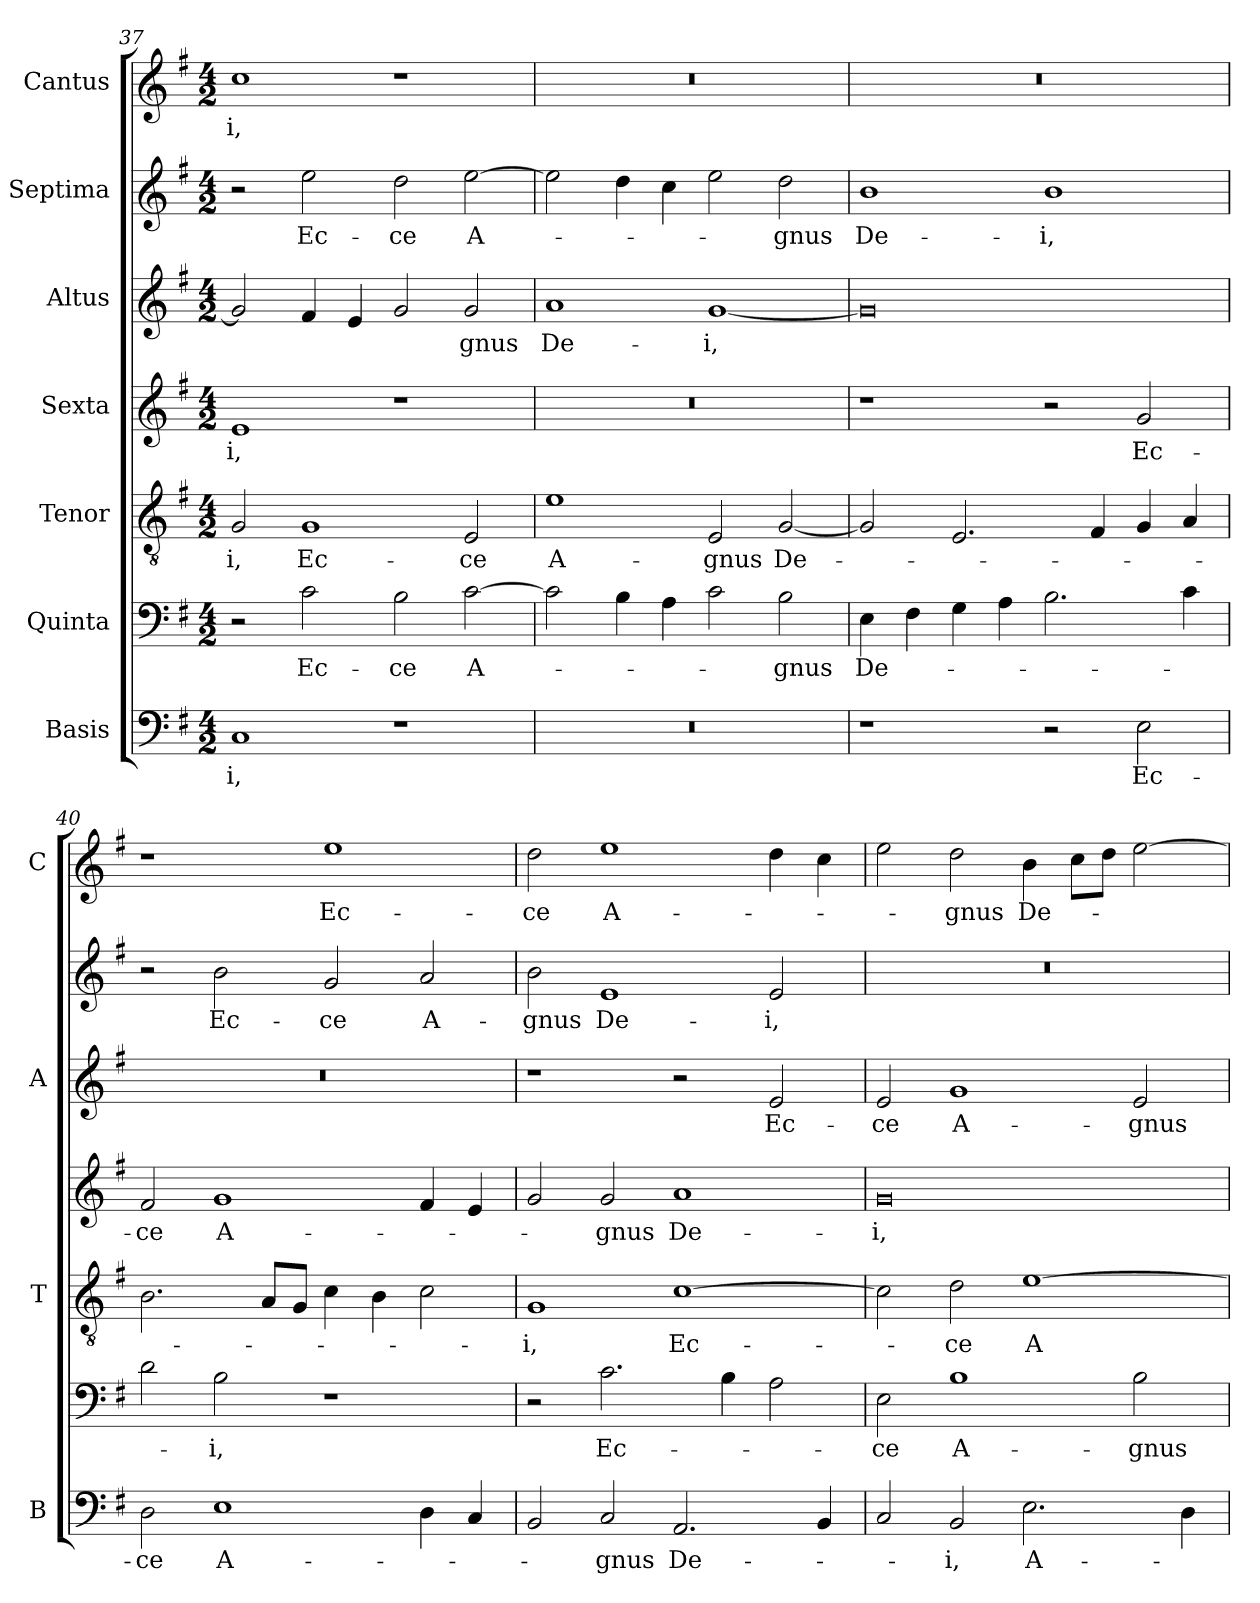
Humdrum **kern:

**kern	**text	**kern	**text	**kern	**text	**kern	**text	**kern	**text	**kern	**text	**kern	**text
*part7	*part7	*part6	*part6	*part5	*part5	*part4	*part4	*part3	*part3	*part2	*part2	*part1	*part1
*staff7	*staff7	*staff6	*staff6	*staff5	*staff5	*staff4	*staff4	*staff3	*staff3	*staff2	*staff2	*staff1	*staff1
*I"Basis	*	*I"Quinta	*	*I"Tenor	*	*I"Sexta	*	*I"Altus	*	*I"Septima	*	*I"Cantus	*
*I'B	*	*	*	*I'T	*	*	*	*I'A	*	*	*	*I'C	*
*clefF4	*	*clefF4	*	*clefGv2	*	*clefG2	*	*clefG2	*	*clefG2	*	*clefG2	*
*k[f#]	*	*k[f#]	*	*k[f#]	*	*k[f#]	*	*k[f#]	*	*k[f#]	*	*k[f#]	*
*G:	*	*G:	*	*G:	*	*G:	*	*G:	*	*G:	*	*G:	*
*M4/2	*	*M4/2	*	*M4/2	*	*M4/2	*	*M4/2	*	*M4/2	*	*M4/2	*
=37	=37	=37	=37	=37	=37	=37	=37	=37	=37	=37	=37	=37	=37
!	!LO:LY:b	!	!	!	!	!	!	!	!	!	!	!	!
!	!	!	!	!	!LO:LY:b	!	!	!	!	!	!	!	!
!	!	!	!	!	!	!	!LO:LY:b	!	!	!	!	!	!
!	!	!	!	!	!	!	!	!	!	!	!	!	!LO:LY:b
1C	-i,	2r	.	2G/	-i,	1e	-i,	2g/]	.	2r	.	1cc	-i,
!	!	!	!LO:LY:b	!	!	!	!	!	!	!	!	!	!
!	!	!	!	!	!LO:LY:b	!	!	!	!	!	!	!	!
!	!	!	!	!	!	!	!	!	!	!	!LO:LY:b	!	!
.	.	2c\	Ec-	1G	Ec-	.	.	4f#/	.	2ee\	Ec-	.	.
.	.	.	.	.	.	.	.	4e/	.	.	.	.	.
!	!	!	!LO:LY:b	!	!	!	!	!	!	!	!	!	!
!	!	!	!	!	!	!	!	!	!	!	!LO:LY:b	!	!
1r	.	2B\	-ce	.	.	1r	.	2g/	.	2dd\	-ce	1r	.
!	!	!	!LO:LY:b	!	!	!	!	!	!	!	!	!	!
!	!	!	!	!	!LO:LY:b	!	!	!	!	!	!	!	!
!	!	!	!	!	!	!	!	!	!LO:LY:b	!	!	!	!
!	!	!	!	!	!	!	!	!	!	!	!LO:LY:b	!	!
.	.	[2c\	A-	2E/	-ce	.	.	2g/	-gnus	[2ee\	A-	.	.
=38	=38	=38	=38	=38	=38	=38	=38	=38	=38	=38	=38	=38	=38
!	!	!	!	!	!LO:LY:b	!	!	!	!	!	!	!	!
!	!	!	!	!	!	!	!	!	!LO:LY:b	!	!	!	!
0r	.	2c\]	.	1e	A-	0r	.	1a	De-	2ee\]	.	0r	.
.	.	4B\	.	.	.	.	.	.	.	4dd\	.	.	.
.	.	4A\	.	.	.	.	.	.	.	4cc\	.	.	.
!	!	!	!	!	!LO:LY:b	!	!	!	!	!	!	!	!
!	!	!	!	!	!	!	!	!	!LO:LY:b	!	!	!	!
.	.	2c\	.	2E/	-gnus	.	.	[1g	-i,	2ee\	.	.	.
!	!	!	!LO:LY:b	!	!	!	!	!	!	!	!	!	!
!	!	!	!	!	!LO:LY:b	!	!	!	!	!	!	!	!
!	!	!	!	!	!	!	!	!	!	!	!LO:LY:b	!	!
.	.	2B\	-gnus	[2G/	De-	.	.	.	.	2dd\	-gnus	.	.
=39	=39	=39	=39	=39	=39	=39	=39	=39	=39	=39	=39	=39	=39
!	!	!	!LO:LY:b	!	!	!	!	!	!	!	!	!	!
!	!	!	!	!	!	!	!	!	!	!	!LO:LY:b	!	!
1r	.	4E\	De-	2G/]	.	1r	.	0g]	.	1b	De-	0r	.
.	.	4F#\	.	.	.	.	.	.	.	.	.	.	.
.	.	4G\	.	2.E/	.	.	.	.	.	.	.	.	.
.	.	4A\	.	.	.	.	.	.	.	.	.	.	.
!	!	!	!	!	!	!	!	!	!	!	!LO:LY:b	!	!
2r	.	2.B\	.	.	.	2r	.	.	.	1b	-i,	.	.
.	.	.	.	4F#/	.	.	.	.	.	.	.	.	.
!	!LO:LY:b	!	!	!	!	!	!	!	!	!	!	!	!
!	!	!	!	!	!	!	!LO:LY:b	!	!	!	!	!	!
2E\	Ec-	.	.	4G/	.	2g/	Ec-	.	.	.	.	.	.
.	.	4c\	.	4A/	.	.	.	.	.	.	.	.	.
!!LO:PB:g=z
=40	=40	=40	=40	=40	=40	=40	=40	=40	=40	=40	=40	=40	=40
!	!LO:LY:b	!	!	!	!	!	!	!	!	!	!	!	!
!	!	!	!	!	!	!	!LO:LY:b	!	!	!	!	!	!
2D\	-ce	2d\	.	2.B\	.	2f#/	-ce	0r	.	2r	.	1r	.
!	!LO:LY:b	!	!	!	!	!	!	!	!	!	!	!	!
!	!	!	!LO:LY:b	!	!	!	!	!	!	!	!	!	!
!	!	!	!	!	!	!	!LO:LY:b	!	!	!	!	!	!
!	!	!	!	!	!	!	!	!	!	!	!LO:LY:b	!	!
1E	A-	2B\	-i,	.	.	1g	A-	.	.	2b\	Ec-	.	.
.	.	.	.	8A/L	.	.	.	.	.	.	.	.	.
.	.	.	.	8G/J	.	.	.	.	.	.	.	.	.
!	!	!	!	!	!	!	!	!	!	!	!LO:LY:b	!	!
!	!	!	!	!	!	!	!	!	!	!	!	!	!LO:LY:b
.	.	1r	.	4c\	.	.	.	.	.	2g/	-ce	1ee	Ec-
.	.	.	.	4B\	.	.	.	.	.	.	.	.	.
!	!	!	!	!	!	!	!	!	!	!	!LO:LY:b	!	!
4D\	.	.	.	2c\	.	4f#/	.	.	.	2a/	A-	.	.
4C/	.	.	.	.	.	4e/	.	.	.	.	.	.	.
=41	=41	=41	=41	=41	=41	=41	=41	=41	=41	=41	=41	=41	=41
!	!	!	!	!	!LO:LY:b	!	!	!	!	!	!	!	!
!	!	!	!	!	!	!	!	!	!	!	!LO:LY:b	!	!
!	!	!	!	!	!	!	!	!	!	!	!	!	!LO:LY:b
2BB/	.	2r	.	1G	-i,	2g/	.	1r	.	2b\	-gnus	2dd\	-ce
!	!LO:LY:b	!	!	!	!	!	!	!	!	!	!	!	!
!	!	!	!LO:LY:b	!	!	!	!	!	!	!	!	!	!
!	!	!	!	!	!	!	!LO:LY:b	!	!	!	!	!	!
!	!	!	!	!	!	!	!	!	!	!	!LO:LY:b	!	!
!	!	!	!	!	!	!	!	!	!	!	!	!	!LO:LY:b
2C/	-gnus	2.c\	Ec-	.	.	2g/	-gnus	.	.	1e	De-	1ee	A-
!	!LO:LY:b	!	!	!	!	!	!	!	!	!	!	!	!
!	!	!	!	!	!LO:LY:b	!	!	!	!	!	!	!	!
!	!	!	!	!	!	!	!LO:LY:b	!	!	!	!	!	!
2.AA/	De-	.	.	[1c	Ec-	1a	De-	2r	.	.	.	.	.
.	.	4B\	.	.	.	.	.	.	.	.	.	.	.
!	!	!	!	!	!	!	!	!	!LO:LY:b	!	!	!	!
!	!	!	!	!	!	!	!	!	!	!	!LO:LY:b	!	!
.	.	2A\	.	.	.	.	.	2e/	Ec-	2e/	-i,	4dd\	.
4BB/	.	.	.	.	.	.	.	.	.	.	.	4cc\	.
=42	=42	=42	=42	=42	=42	=42	=42	=42	=42	=42	=42	=42	=42
!	!	!	!LO:LY:b	!	!	!	!	!	!	!	!	!	!
!	!	!	!	!	!	!	!LO:LY:b	!	!	!	!	!	!
!	!	!	!	!	!	!	!	!	!LO:LY:b	!	!	!	!
2C/	.	2E\	-ce	2c\]	.	0g	-i,	2e/	-ce	0r	.	2ee\	.
!	!LO:LY:b	!	!	!	!	!	!	!	!	!	!	!	!
!	!	!	!LO:LY:b	!	!	!	!	!	!	!	!	!	!
!	!	!	!	!	!LO:LY:b	!	!	!	!	!	!	!	!
!	!	!	!	!	!	!	!	!	!LO:LY:b	!	!	!	!
!	!	!	!	!	!	!	!	!	!	!	!	!	!LO:LY:b
2BB/	-i,	1B	A-	2d\	-ce	.	.	1g	A-	.	.	2dd\	-gnus
!	!LO:LY:b	!	!	!	!	!	!	!	!	!	!	!	!
!	!	!	!	!	!LO:LY:b	!	!	!	!	!	!	!	!
!	!	!	!	!	!	!	!	!	!	!	!	!	!LO:LY:b
2.E\	A-	.	.	[1e	A-	.	.	.	.	.	.	4b\	De-
.	.	.	.	.	.	.	.	.	.	.	.	8cc\L	.
.	.	.	.	.	.	.	.	.	.	.	.	8dd\J	.
!	!	!	!LO:LY:b	!	!	!	!	!	!	!	!	!	!
!	!	!	!	!	!	!	!	!	!LO:LY:b	!	!	!	!
.	.	2B\	-gnus	.	.	.	.	2e/	-gnus	.	.	[2ee\	.
4D\	.	.	.	.	.	.	.	.	.	.	.	.	.
=	=	=	=	=	=	=	=	=	=	=	=	=	=
*-	*-	*-	*-	*-	*-	*-	*-	*-	*-	*-	*-	*-	*-
